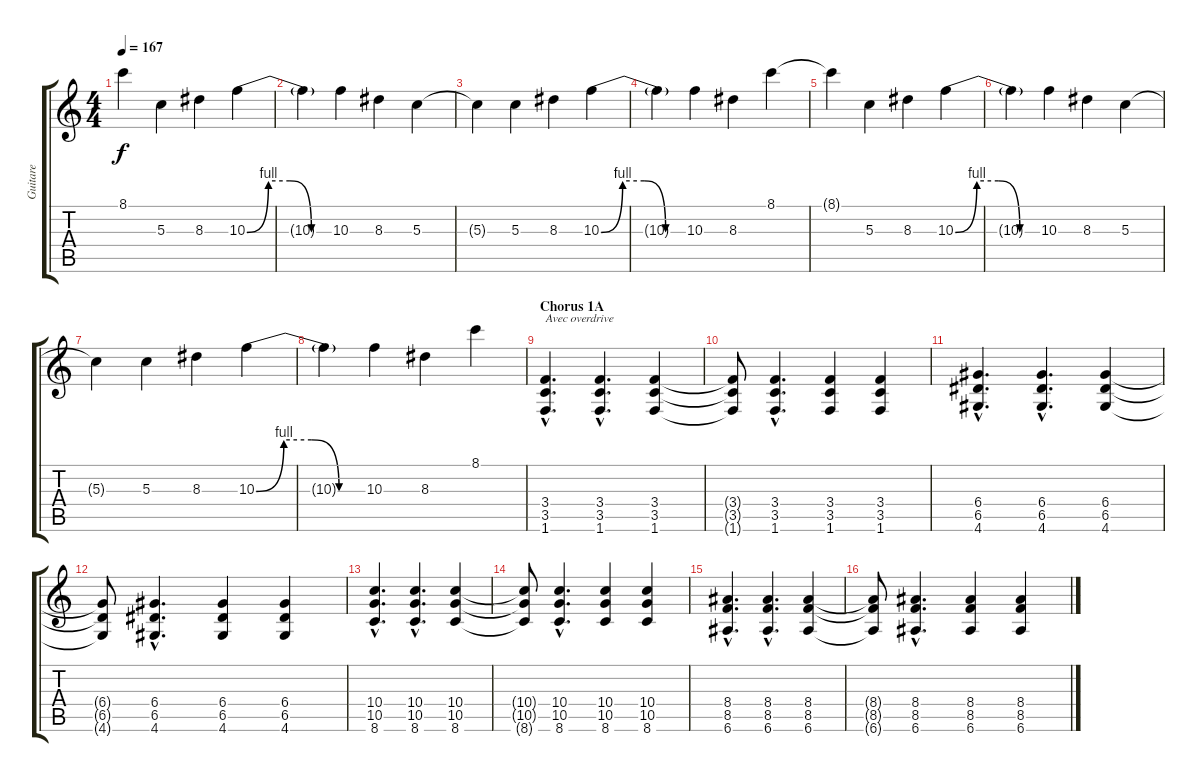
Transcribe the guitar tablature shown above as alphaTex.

\track ("Guitare" "Guitare") {instrument electricguitarjazz}
\staff {score tabs}
\tuning (E4 B3 G3 D3 A2 E2) {hide}
\ts (4 4)
\tempo 167
\clef g2
\ks c
8.1{t}.4{dy f} 5.3.4 8.3.4 10.3{be (custom 0 0 15 4 30 4 45 0 60 0)}.4 |
10.3{t}.4 10.3.4 8.3.4 5.3.4 |
5.3{t}.4 5.3.4 8.3.4 10.3{be (custom 0 0 15 4 30 4 45 0 60 0)}.4 |
10.3{t}.4 10.3.4 8.3.4 8.1.4 |
8.1{t}.4 5.3.4 8.3.4 10.3{be (custom 0 0 15 4 30 4 45 0 60 0)}.4 |
10.3{t}.4 10.3.4 8.3.4 5.3.4 |
5.3{t}.4 5.3.4 8.3.4 10.3{be (custom 0 0 15 4 30 4 45 0 60 0)}.4 |
10.3{t}.4 10.3.4 8.3.4 8.1.4 |
\section ("" "Chorus 1A")
(3.4{hac} 3.5{hac} 1.6{hac}).4{d txt "Avec overdrive" instrument distortionguitar} (3.4{hac} 3.5{hac} 1.6{hac}).4{d} (3.4 3.5 1.6).4 |
(3.4{t} 3.5{t} 1.6{t}).8 (3.4{hac} 3.5{hac} 1.6{hac}).4{d} (3.4 3.5 1.6).4 (3.4 3.5 1.6).4 |
(6.4{hac} 6.5{hac} 4.6{hac}).4{d} (6.4{hac} 6.5{hac} 4.6{hac}).4{d} (6.4 6.5 4.6).4 |
(6.4{t} 6.5{t} 4.6{t}).8 (6.4{hac} 6.5{hac} 4.6{hac}).4{d} (6.4 6.5 4.6).4 (6.4 6.5 4.6).4 |
(10.4{hac} 10.5{hac} 8.6{hac}).4{d} (10.4{hac} 10.5{hac} 8.6{hac}).4{d} (10.4 10.5 8.6).4 |
(10.4{t} 10.5{t} 8.6{t}).8 (10.4{hac} 10.5{hac} 8.6{hac}).4{d} (10.4 10.5 8.6).4 (10.4 10.5 8.6).4 |
(8.4{hac} 8.5{hac} 6.6{hac}).4{d} (8.4{hac} 8.5{hac} 6.6{hac}).4{d} (8.4 8.5 6.6).4 |
(8.4{t} 8.5{t} 6.6{t}).8 (8.4{hac} 8.5{hac} 6.6{hac}).4{d} (8.4 8.5 6.6).4 (8.4 8.5 6.6).4
